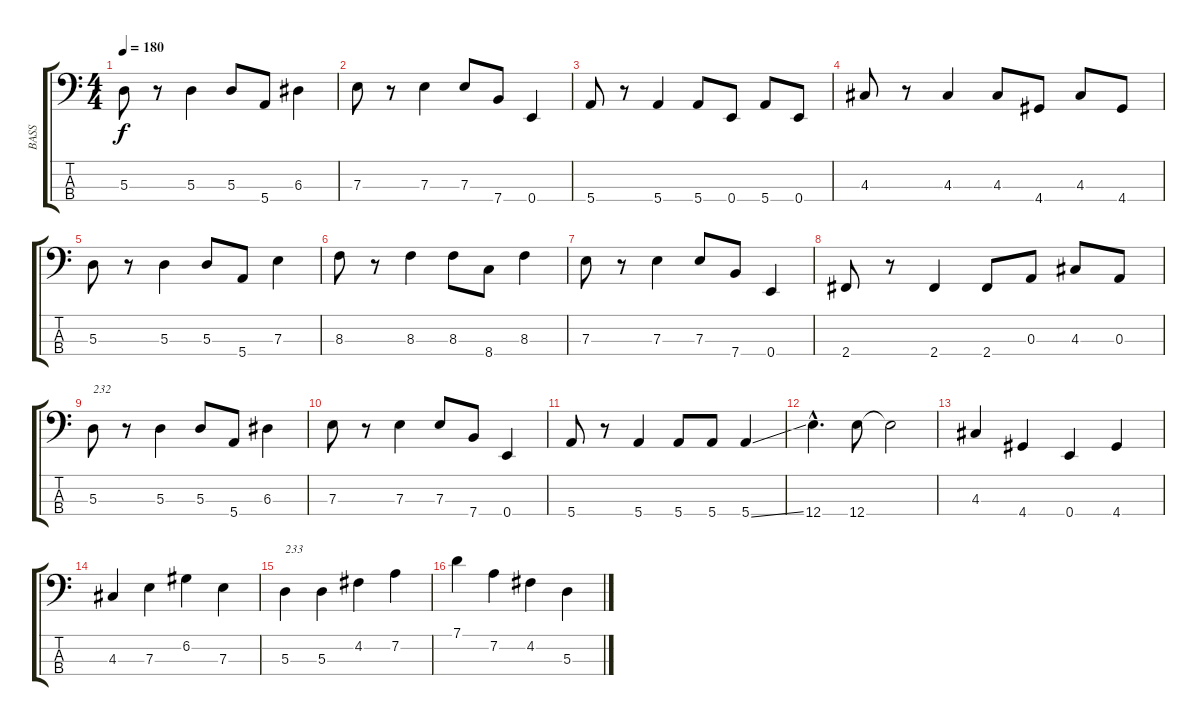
\track ("BASS" "BASS") {instrument electricbasspick}
\staff {score tabs}
\tuning (G2 D2 A1 E1) {hide}
\ts (4 4)
\tempo 180
\clef f4
\ks c
5.3.8{dy f} r.8 5.3.4 5.3.8 5.4.8 6.3.4 |
7.3.8 r.8 7.3.4 7.3.8 7.4.8 0.4.4 |
5.4.8 r.8 5.4.4 5.4.8 0.4.8 5.4.8 0.4.8 |
4.3.8 r.8 4.3.4 4.3.8 4.4.8 4.3.8 4.4.8 |
5.3.8 r.8 5.3.4 5.3.8 5.4.8 7.3.4 |
8.3.8 r.8 8.3.4 8.3.8 8.4.8 8.3.4 |
7.3.8 r.8 7.3.4 7.3.8 7.4.8 0.4.4 |
2.4.8 r.8 2.4.4 2.4.8 0.3.8 4.3.8 0.3.8 |
5.3.8{txt "232"} r.8 5.3.4 5.3.8 5.4.8 6.3.4 |
7.3.8 r.8 7.3.4 7.3.8 7.4.8 0.4.4 |
5.4.8 r.8 5.4.4 5.4.8 5.4.8 5.4{ss}.4 |
12.4{hac}.4{d} 12.4.8 12.4{t}.2 |
4.3.4 4.4.4 0.4.4 4.4.4 |
4.3.4 7.3.4 6.2.4 7.3.4 |
5.3.4{txt "233"} 5.3.4 4.2.4 7.2.4 |
7.1.4 7.2.4 4.2.4 5.3.4
